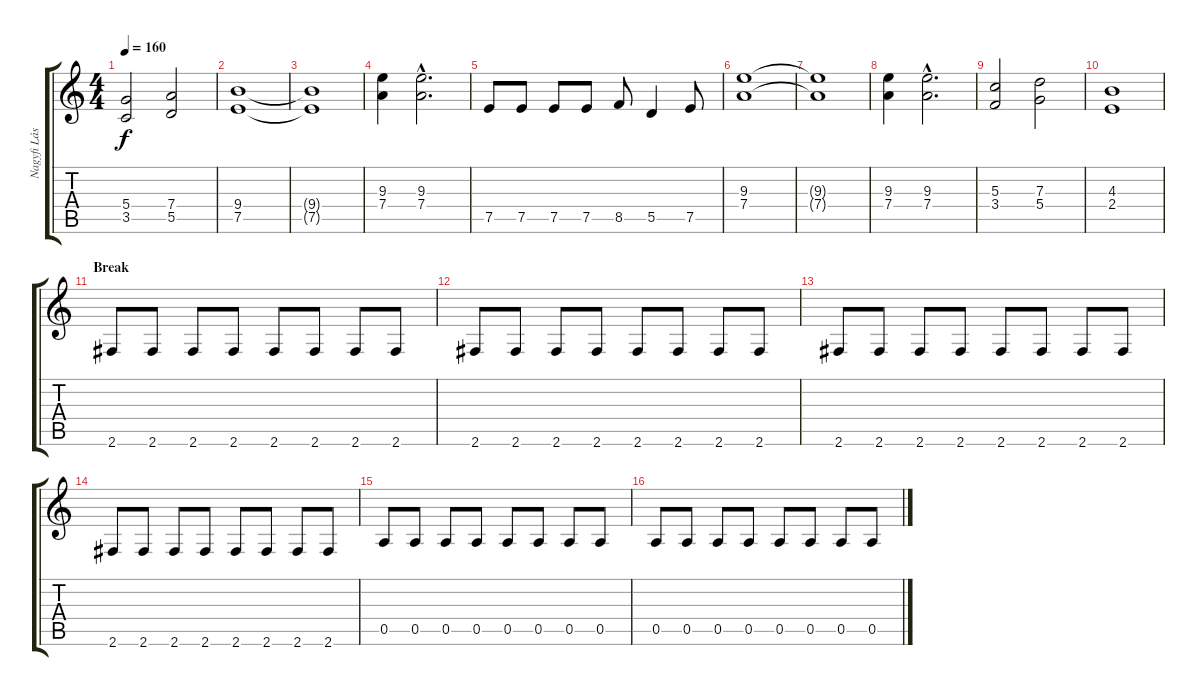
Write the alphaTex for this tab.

\track ("Nagyfi László" "Nagyfi Lás") {instrument distortionguitar}
\staff {score tabs}
\tuning (E4 B3 G3 D3 A2 E2) {hide}
\ts (4 4)
\tempo 160
\clef g2
\ks c
(5.4 3.5).2{dy f} (7.4 5.5).2 |
(9.4 7.5).1 |
(9.4{t} 7.5{t}).1 |
(9.3 7.4).4 (9.3{hac} 7.4{hac}).2{d} |
7.5.8 7.5.8 7.5.8 7.5.8 8.5.8 5.5.4 7.5.8 |
(9.3 7.4).1 |
(9.3{t} 7.4{t}).1 |
(9.3 7.4).4 (9.3{hac} 7.4{hac}).2{d} |
(5.3 3.4).2 (7.3 5.4).2 |
(4.3 2.4).1 |
\section ("" "Break")
2.6.8 2.6.8 2.6.8 2.6.8 2.6.8 2.6.8 2.6.8 2.6.8 |
2.6.8 2.6.8 2.6.8 2.6.8 2.6.8 2.6.8 2.6.8 2.6.8 |
2.6.8 2.6.8 2.6.8 2.6.8 2.6.8 2.6.8 2.6.8 2.6.8 |
2.6.8 2.6.8 2.6.8 2.6.8 2.6.8 2.6.8 2.6.8 2.6.8 |
0.5.8 0.5.8 0.5.8 0.5.8 0.5.8 0.5.8 0.5.8 0.5.8 |
0.5.8 0.5.8 0.5.8 0.5.8 0.5.8 0.5.8 0.5.8 0.5.8
